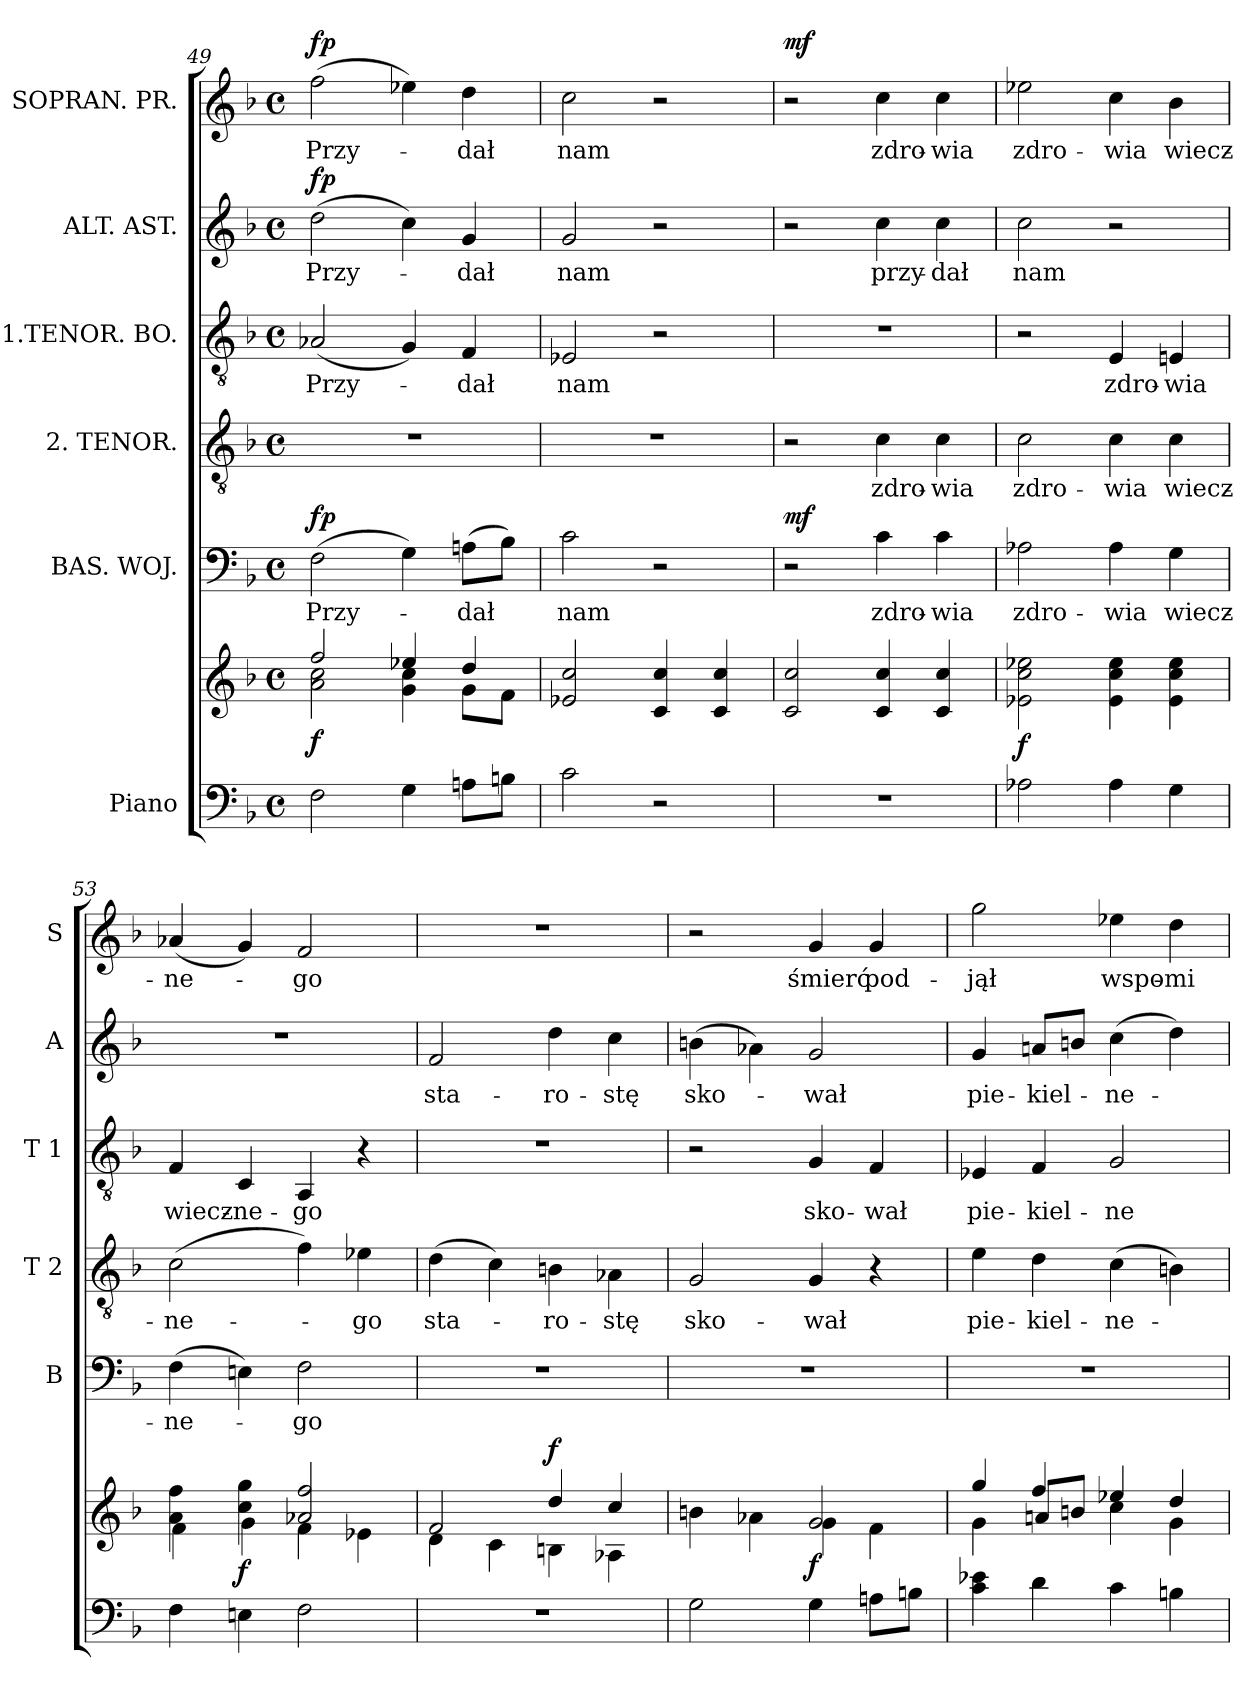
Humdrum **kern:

**kern	**kern	**dynam	**kern	**text	**dynam	**kern	**text	**kern	**text	**kern	**text	**dynam	**kern	**text	**dynam
*part6	*part6	*part6	*part5	*part5	*part5	*part4	*part4	*part3	*part3	*part2	*part2	*part2	*part1	*part1	*part1
*staff7	*staff6	*staff6/7	*staff5	*staff5	*staff5	*staff4	*staff4	*staff3	*staff3	*staff2	*staff2	*staff2	*staff1	*staff1	*staff1
*I"Piano	*	*	*I"BAS. WOJ.	*	*	*I"2. TENOR.	*	*I"1.TENOR. BO.	*	*I"ALT. AST.	*	*	*I"SOPRAN. PR.	*	*
*	*	*	*I'B	*	*	*I'T 2	*	*I'T 1	*	*I'A	*	*	*I'S	*	*
*clefF4	*clefG2	*	*clefF4	*	*	*clefGv2	*	*clefGv2	*	*clefG2	*	*	*clefG2	*	*
*k[b-]	*k[b-]	*	*k[b-]	*	*	*k[b-]	*	*k[b-]	*	*k[b-]	*	*	*k[b-]	*	*
*d:	*d:	*	*d:	*	*	*d:	*	*d:	*	*d:	*	*	*d:	*	*
*M4/4	*M4/4	*	*M4/4	*	*	*M4/4	*	*M4/4	*	*M4/4	*	*	*M4/4	*	*
*met(c)	*met(c)	*	*met(c)	*	*	*met(c)	*	*met(c)	*	*met(c)	*	*	*met(c)	*	*
=49	=49	=49	=49	=49	=49	=49	=49	=49	=49	=49	=49	=49	=49	=49	=49
*	*^	*	*	*	*	*	*	*	*	*	*	*	*	*	*
!	!	!	!	!	!	!LO:DY:a	!	!	!	!	!	!	!LO:DY:a	!	!	!LO:DY:a
2F\	2ff/	2a\ 2cc\	f	(2F\	Przy-	fp	1r	.	(2A-X/	Przy-	(2dd\	Przy-	fp	(2ff\	Przy-	fp
4G\	4ee-X/	4g\ 4cc\	.	4G\)	.	.	.	.	4G/)	.	4cc\)	.	.	4ee-X\)	.	.
8An\L	4dd/	8g\L	.	(8An\L	-dał	.	.	.	4F/	-dał	4g/	-dał	.	4dd\	-dał	.
8Bn\J	.	8f\J	.	8B-\J)	.	.	.	.	.	.	.	.	.	.	.	.
*	*v	*v	*	*	*	*	*	*	*	*	*	*	*	*	*	*
=50	=50	=50	=50	=50	=50	=50	=50	=50	=50	=50	=50	=50	=50	=50	=50
2c\	2e-X/ 2cc/	.	2c\	nam	.	1r	.	2E-X/	nam	2g/	nam	.	2cc\	nam	.
2r	4c/ 4cc/	.	2r	.	.	.	.	2r	.	2r	.	.	2r	.	.
.	4c/ 4cc/	.	.	.	.	.	.	.	.	.	.	.	.	.	.
=51	=51	=51	=51	=51	=51	=51	=51	=51	=51	=51	=51	=51	=51	=51	=51
!	!	!	!	!	!LO:DY:a	!	!	!	!	!	!	!	!	!	!LO:DY:a
1r	2c/ 2cc/	.	2r	.	mf	2r	.	1r	.	2r	.	.	2r	.	mf
.	4c/ 4cc/	.	4c\	zdro-	.	4c\	zdro-	.	.	4cc\	przy-	.	4cc\	zdro-	.
.	4c/ 4cc/	.	4c\	-wia	.	4c\	-wia	.	.	4cc\	-dał	.	4cc\	-wia	.
=52	=52	=52	=52	=52	=52	=52	=52	=52	=52	=52	=52	=52	=52	=52	=52
2A-X\	2e-X\ 2cc\ 2ee-X\	f	2A-X\	zdro-	.	2c\	zdro-	2r	.	2cc\	nam	.	2ee-X\	zdro-	.
4A-\	4e-\ 4cc\ 4ee-\	.	4A-\	-wia	.	4c\	-wia	4E/	zdro-	2r	.	.	4cc\	-wia	.
4G\	4e-\ 4cc\ 4ee-\	.	4G\	wiecz-	.	4c\	wiecz-	4En/	-wia	.	.	.	4b-\	wiecz-	.
=53	=53	=53	=53	=53	=53	=53	=53	=53	=53	=53	=53	=53	=53	=53	=53
*	*^	*	*	*	*	*	*	*	*	*	*	*	*	*	*
4F\	4a\ 4ff\	4f\	.	(4F\	-ne-	.	(2c\	-ne-	4F/	wiecz-	1r	.	.	(4a-X/	-ne-	.
4En\	4cc\ 4gg\	4g\	f	4En\)	.	.	.	.	4C/	-ne-	.	.	.	4g/)	.	.
2F\	2a-X/ 2ff/	4f\	.	2F\	-go	.	4f\)	.	4AA/	-go	.	.	.	2f/	-go	.
.	.	4e-X\	.	.	.	.	4e-X\	-go	4r	.	.	.	.	.	.	.
=54	=54	=54	=54	=54	=54	=54	=54	=54	=54	=54	=54	=54	=54	=54	=54	=54
1r	2f/	4d\	.	1r	.	.	(4d\	sta-	1r	.	2f/	sta-	.	1r	.	.
.	.	4c\	.	.	.	.	4c\)	.	.	.	.	.	.	.	.	.
!	!	!	!LO:DY:a	!	!	!	!	!	!	!	!	!	!	!	!	!
.	4dd/	4Bn\	f	.	.	.	4Bn\	-ro-	.	.	4dd\	-ro-	.	.	.	.
.	4cc/	4A-X\	.	.	.	.	4A-X\	-stę	.	.	4cc\	-stę	.	.	.	.
=55	=55	=55	=55	=55	=55	=55	=55	=55	=55	=55	=55	=55	=55	=55	=55	=55
2G\	2ryy	4bn\	.	1r	.	.	2G/	sko-	2r	.	(4bn\	sko-	.	2r	.	.
.	.	4a-X\	.	.	.	.	.	.	.	.	4a-X\)	.	.	.	.	.
4G\	2g/	4g\	f	.	.	.	4G/	-wał	4G/	sko-	2g/	-wał	.	4g/	śmierć	.
8An\L	.	4f\	.	.	.	.	4r	.	4F/	-wał	.	.	.	4g/	pod-	.
8Bn\J	.	.	.	.	.	.	.	.	.	.	.	.	.	.	.	.
=56	=56	=56	=56	=56	=56	=56	=56	=56	=56	=56	=56	=56	=56	=56	=56	=56
4c\ 4e-X\	4gg/	4g\	.	1r	.	.	4e\	pie-	4E-X/	pie-	4g/	pie-	.	2gg\	-jął	.
4d\	4ff/	8an/L	.	.	.	.	4d\	-kiel-	4F/	-kiel-	8an/L	-kiel-	.	.	.	.
.	.	8bn/J	.	.	.	.	.	.	.	.	8bn/J	.	.	.	.	.
4c\	4ee-X/	4cc\	.	.	.	.	(4c\	-ne-	2G/	-ne-	(4cc\	-ne-	.	4ee-X\	wspo-	.
4Bn\	4dd/	4g\	.	.	.	.	4Bn\)	.	.	.	4dd\)	.	.	4dd\	-mi-	.
*	*v	*v	*	*	*	*	*	*	*	*	*	*	*	*	*	*
=	=	=	=	=	=	=	=	=	=	=	=	=	=	=	=
*-	*-	*-	*-	*-	*-	*-	*-	*-	*-	*-	*-	*-	*-	*-	*-
